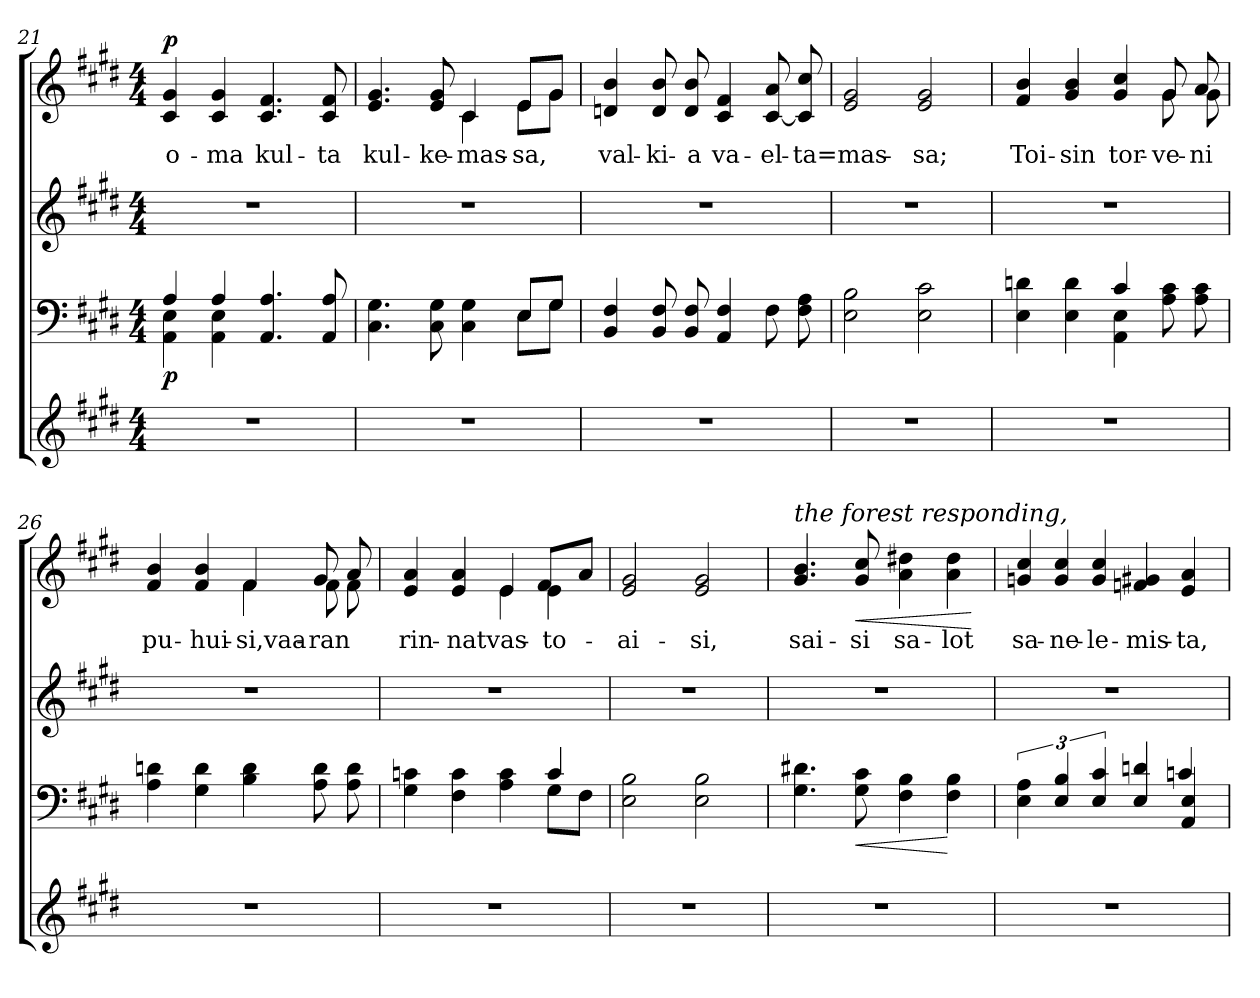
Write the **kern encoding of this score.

**kern	**kern	**dynam	**kern	**kern	**text	**dynam
*part4	*part3	*part3	*part2	*part1	*part1	*part1
*staff4	*staff3	*staff3	*staff2	*staff1	*staff1	*staff1
*clefG2	*clefF4	*	*clefG2	*clefG2	*	*
*k[f#c#g#d#]	*k[f#c#g#d#]	*	*k[f#c#g#d#]	*k[f#c#g#d#]	*	*
*E:	*E:	*	*E:	*E:	*	*
*M4/4	*M4/4	*	*M4/4	*M4/4	*	*
=21	=21	=21	=21	=21	=21	=21
*	*^	*	*	*	*	*
!	!	!	!LO:DY:b	!	!	!LO:LY:b	!LO:DY:a
1r	4A/	4AA\ 4E\	p	1r	4c#/ 4g#/	o-	p
!	!	!	!	!	!	!LO:LY:b	!
.	4A/	4AA\ 4E\	.	.	4c#/ 4g#/	-ma	.
!	!	!	!	!	!	!LO:LY:b	!
.	4.AA/ 4.A/	2ryy	.	.	4.c#/ 4.f#/	kul-	.
!	!	!	!	!	!	!LO:LY:b	!
.	8AA/ 8A/	.	.	.	8c#/ 8f#/	-ta	.
=22	=22	=22	=22	=22	=22	=22	=22
!	!	!	!	!	!	!LO:LY:b	!
*	*	*	*	*	*^	*	*
1r	4.C#\ 4.G#\	2.ryy	.	1r	4.e/ 4.g#/	2ryy	kul-	.
!	!	!	!	!	!	!	!LO:LY:b	!
.	8C#\ 8G#\	.	.	.	8e/ 8g#/	.	-ke-	.
!	!	!	!	!	!	!	!LO:LY:b	!
.	4C#\ 4G#\	.	.	.	4c#/	4c#\	-mas-	.
!	!	!	!	!	!	!	!LO:LY:b	!
.	8E/L	8E\L	.	.	8e/L	8e\L	-sa,	.
.	8G#/J	8G#\J	.	.	8g#/J	8g#\J	.	.
=23	=23	=23	=23	=23	=23	=23	=23	=23
!	!	!	!	!	!	!	!LO:LY:b	!
*	*v	*v	*	*	*v	*v	*	*
1r	4BB/ 4F#/	.	1r	4dn/ 4b/	val-	.
!	!	!	!	!	!LO:LY:b	!
.	8BB/ 8F#/	.	.	8d/ 8b/	-ki-	.
!	!	!	!	!	!LO:LY:b	!
.	8BB/ 8F#/	.	.	8d/ 8b/	-a	.
!	!	!	!	!	!LO:LY:b	!
.	4AA/ 4F#/	.	.	4c#/ 4f#/	va-	.
!	!	!	!	!	!LO:LY:b	!
.	8F#\	.	.	[<8c#/ 8a/	-el-	.
!	!	!	!	!	!LO:LY:b	!
.	8F#\ 8A\	.	.	8c#/] 8cc#/	-ta=mas-	.
=24	=24	=24	=24	=24	=24	=24
1r	2E\ 2B\	.	1r	2e/ 2g#/	.	.
!	!	!	!	!	!LO:LY:b	!
.	2E\ 2c#\	.	.	2e/ 2g#/	-sa;	.
!!LO:LB:g=z
=25	=25	=25	=25	=25	=25	=25
*	*^	*	*	*	*	*
!	!	!	!	!	!LO:TX:a:i:t=Then myhorn would speak differently, the cliffs answering,	!	!
!	!	!	!	!	!	!LO:LY:b	!
*	*	*	*	*	*^	*	*
1r	4E\ 4dn\	2ryy	.	1r	4f#/ 4b/	2.ryy	Toi-	.
!	!	!	!	!	!	!	!LO:LY:b	!
.	4E\ 4d\	.	.	.	4g#/ 4b/	.	-sin	.
!	!	!	!	!	!	!	!LO:LY:b	!
.	4c#/	4AA\ 4E\	.	.	4g#/ 4cc#/	.	tor-	.
!	!	!	!	!	!	!	!LO:LY:b	!
.	8A\ 8c#\	4ryy	.	.	8g#/	8g#\	-ve-	.
!	!	!	!	!	!	!	!LO:LY:b	!
.	8A\ 8c#\	.	.	.	8a/	8g#\	-ni	.
*	*v	*v	*	*	*	*	*	*
=26	=26	=26	=26	=26	=26	=26	=26
!	!	!	!	!	!	!LO:LY:b	!
1r	4A\ 4dn\	.	1r	4f#/ 4b/	2ryy	pu-	.
!	!	!	!	!	!	!LO:LY:b	!
.	4G#\ 4d\	.	.	4f#/ 4b/	.	-hui-	.
!	!	!	!	!	!	!LO:LY:b	!
.	4B\ 4d\	.	.	4f#/	4f#\	-si,vaa-	.
!	!	!	!	!	!	!LO:LY:b	!
.	8A\ 8d\	.	.	8g#/	8f#\	-ran	.
.	8A\ 8d\	.	.	8a/	8f#\	.	.
=27	=27	=27	=27	=27	=27	=27	=27
*	*^	*	*	*	*	*	*
!	!	!	!	!	!	!	!LO:LY:b	!
1r	4G#\ 4cn\	2.ryy	.	1r	4e/ 4a/	2ryy	rin-	.
!	!	!	!	!	!	!	!LO:LY:b	!
.	4F#\ 4c\	.	.	.	4e/ 4a/	.	-natvas-	.
.	4A\ 4c\	.	.	.	4e/	4e\	.	.
!	!	!	!	!	!	!	!LO:LY:b	!
.	4c/	8G#\L	.	.	4e\	8f#/L	-to-	.
.	.	8F#\J	.	.	.	8a/J	.	.
=28	=28	=28	=28	=28	=28	=28	=28	=28
!	!	!	!	!	!	!	!LO:LY:b	!
*	*v	*v	*	*	*v	*v	*	*
1r	2E\ 2B\	.	1r	2e/ 2g#/	-ai-	.
!	!	!	!	!	!LO:LY:b	!
.	2E\ 2B\	.	.	2e/ 2g#/	-si,	.
=29	=29	=29	=29	=29	=29	=29
!	!	!	!	!LO:TX:a:i:t=the forest responding,	!	!
!	!	!	!	!	!LO:LY:b	!
1r	4.G#\ 4.d#X\	.	1r	4.g#/ 4.b/	sai-	.
!	!	!LO:HP:b	!	!	!LO:LY:b	!LO:HP:b
.	8G#\ 8c#\	<	.	8g#/ 8cc#/	-si	<
!	!	!	!	!	!LO:LY:b	!
.	4F#\ 4B\	.	.	4a\ 4dd#X\	sa-	.
!	!	!	!	!	!LO:LY:b	!
.	4F#\ 4B\	[	.	4a\ 4dd#\	-lot	.
.	.	.	.	.	.	[
=30	=30	=30	=30	=30	=30	=30
*	*^	*	*	*	*	*
*	*	*	*	*	*Xtuplet	*	*
!	!	!	!	!	!	!LO:LY:b	!
1r	6E\ 6A\	2.ryy	.	1r	6gn/ 6cc#/	sa-	.
!	!	!	!	!	!	!LO:LY:b	!
.	6E/ 6B/	.	.	.	6g/ 6cc#/	-ne-	.
!	!	!	!	!	!	!LO:LY:b	!
.	6E/ 6c#/	.	.	.	6g/ 6cc#/	-le-	.
!	!	!	!	!	!	!LO:LY:b	!
.	4E/ 4dn/	.	.	.	4fn/ 4g#X/	-mis-	.
!	!	!	!	!	!	!LO:LY:b	!
.	4AA/ 4E/	4cn/	.	.	4e/ 4a/	-ta,	.
*	*v	*v	*	*	*	*	*
=	=	=	=	=	=	=
*-	*-	*-	*-	*-	*-	*-
